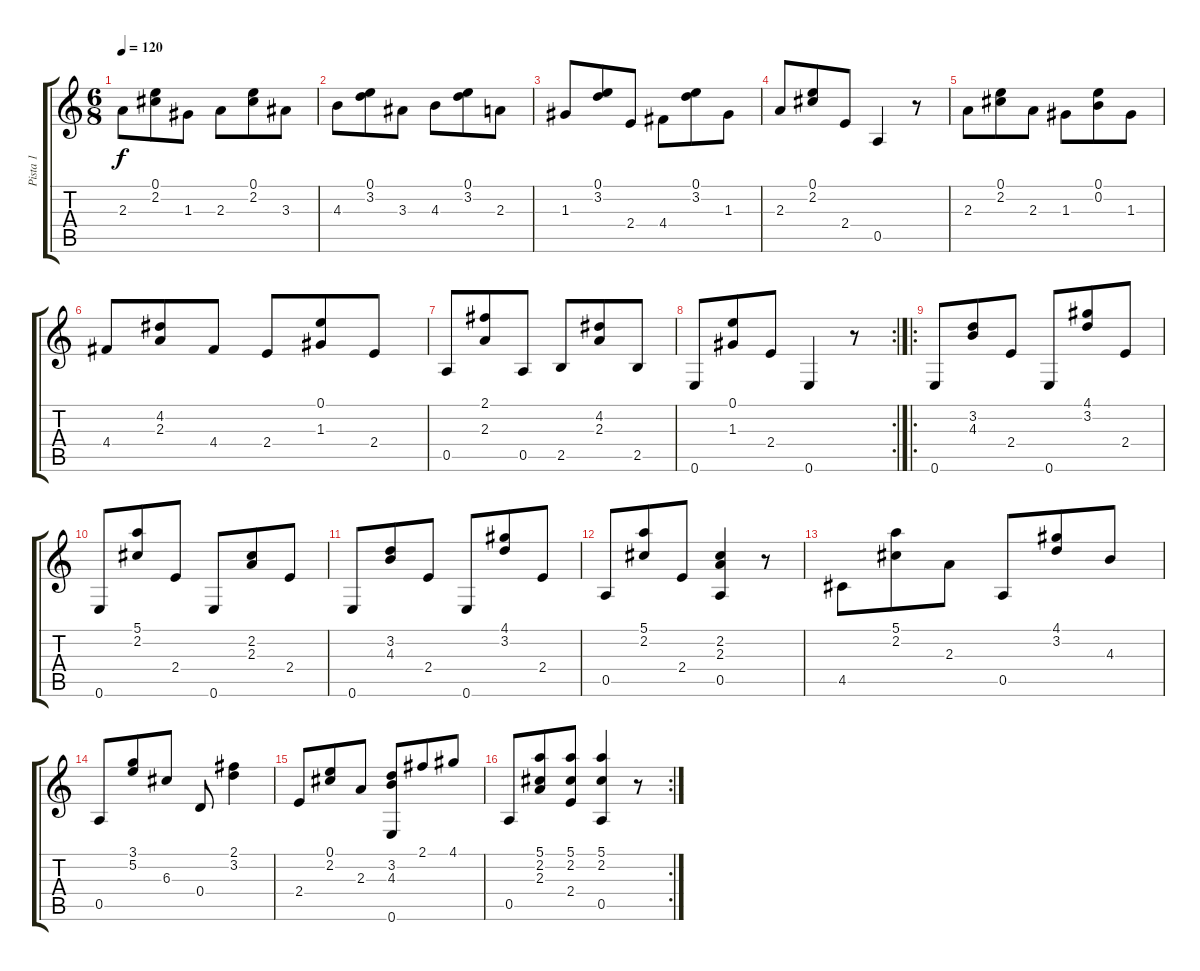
\track ("Pista 1" "Pista 1") {instrument acousticguitarsteel}
\staff {score tabs}
\tuning (E4 B3 G3 D3 A2 E2) {hide}
\ts (6 8)
\tempo 120
\clef g2
\ks c
2.3.8{dy f instrument acousticguitarsteel} (0.1 2.2).8 1.3.8 2.3.8 (0.1 2.2).8 3.3.8 |
4.3.8 (0.1 3.2).8 3.3.8 4.3.8 (0.1 3.2).8 2.3.8 |
1.3.8 (0.1 3.2).8 2.4.8 4.4.8 (0.1 3.2).8 1.3.8 |
2.3.8 (0.1 2.2).8 2.4.8 0.5.4 r.8 |
2.3.8 (0.1 2.2).8 2.3.8 1.3.8 (0.1 0.2).8 1.3.8 |
4.4.8 (4.2 2.3).8 4.4.8 2.4.8 (0.1 1.3).8 2.4.8 |
0.5.8 (2.1 2.3).8 0.5.8 2.5.8 (4.2 2.3).8 2.5.8 |
\rc 2
0.6.8 (0.1 1.3).8 2.4.8 0.6.4 r.8 |
\ro
0.6.8 (3.2 4.3).8 2.4.8 0.6.8 (4.1 3.2).8 2.4.8 |
0.6.8 (5.1 2.2).8 2.4.8 0.6.8 (2.2 2.3).8 2.4.8 |
0.6.8 (3.2 4.3).8 2.4.8 0.6.8 (4.1 3.2).8 2.4.8 |
0.5.8 (5.1 2.2).8 2.4.8 (2.2 2.3 0.5).4 r.8 |
4.5.8 (5.1 2.2).8 2.3.8 0.5.8 (4.1 3.2).8 4.3.8 |
0.5.8 (3.1 5.2).8 6.3.8 0.4.8 (2.1 3.2).4 |
2.4.8 (0.1 2.2).8 2.3.8 (3.2 4.3 0.6).8 2.1.8 4.1.8 |
\rc 2
0.5.8 (5.1 2.2 2.3).8 (5.1 2.2 2.4).8 (5.1 2.2 0.5).4 r.8
